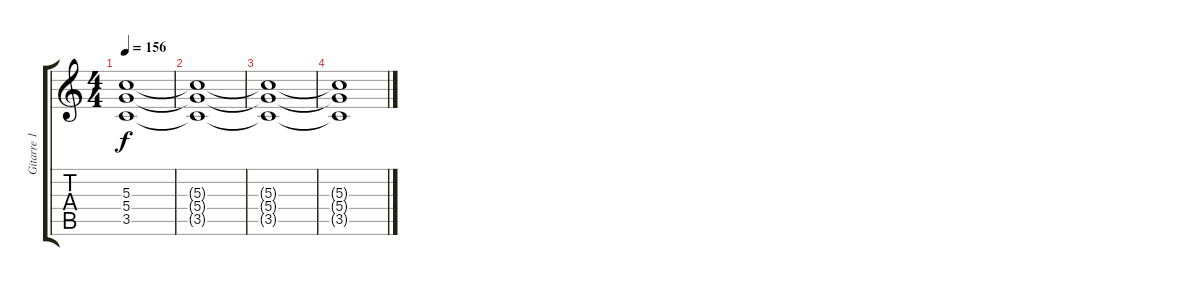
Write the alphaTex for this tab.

\track ("Gitarre 1" "Gitarre 1") {instrument electricguitarclean}
\staff {score tabs}
\tuning (E4 B3 G3 D3 A2 E2) {hide}
\ts (4 4)
\tempo 156
\clef g2
\ks c
(5.3 5.4 3.5).1{dy f volume 0} |
(5.3{t} 5.4{t} 3.5{t}).1 |
(5.3{t} 5.4{t} 3.5{t}).1 |
(5.3{t} 5.4{t} 3.5{t}).1
